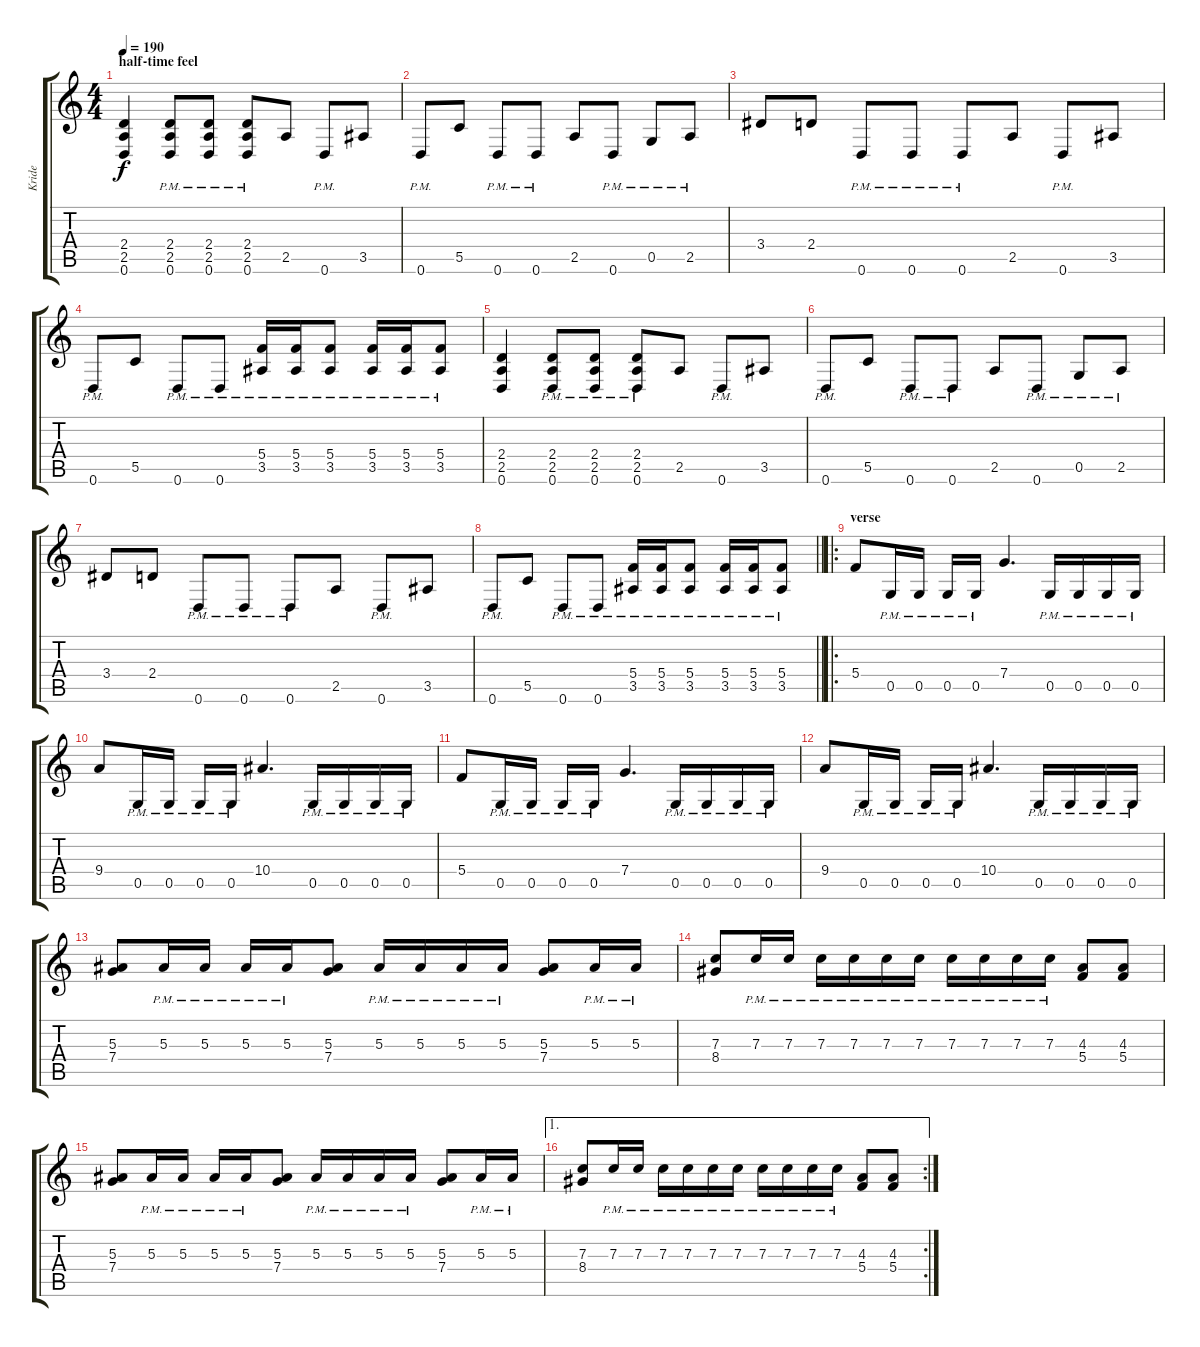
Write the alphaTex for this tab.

\track ("Kride" "Kride") {instrument distortionguitar}
\staff {score tabs}
\tuning (D4 A3 F3 C3 G2 D2) {hide}
\ts (4 4)
\section ("" "half-time feel")
\tempo 190
\clef g2
\ks c
(2.4 2.5 0.6).4{dy f} (2.4{pm} 2.5{pm} 0.6{pm}).8 (2.4{pm} 2.5{pm} 0.6{pm}).8 (2.4{pm} 2.5{pm} 0.6{pm}).8 2.5.8 0.6{pm}.8 3.5.8 |
0.6{pm}.8 5.5.8 0.6{pm}.8 0.6{pm}.8 2.5.8 0.6{pm}.8 0.5{pm}.8 2.5{pm}.8 |
3.4.8 2.4.8 0.6{pm}.8 0.6{pm}.8 0.6{pm}.8 2.5.8 0.6{pm}.8 3.5.8 |
0.6{pm}.8 5.5.8 0.6{pm}.8 0.6{pm}.8 (5.4 3.5{pm}).16 (5.4 3.5{pm}).16 (5.4 3.5{pm}).8 (5.4 3.5{pm}).16 (5.4 3.5{pm}).16 (5.4 3.5{pm}).8 |
(2.4 2.5 0.6).4 (2.4{pm} 2.5{pm} 0.6{pm}).8 (2.4{pm} 2.5{pm} 0.6{pm}).8 (2.4{pm} 2.5{pm} 0.6{pm}).8 2.5.8 0.6{pm}.8 3.5.8 |
0.6{pm}.8 5.5.8 0.6{pm}.8 0.6{pm}.8 2.5.8 0.6{pm}.8 0.5{pm}.8 2.5{pm}.8 |
3.4.8 2.4.8 0.6{pm}.8 0.6{pm}.8 0.6{pm}.8 2.5.8 0.6{pm}.8 3.5.8 |
\barLineRight lightlight
0.6{pm}.8 5.5.8 0.6{pm}.8 0.6{pm}.8 (5.4 3.5{pm}).16 (5.4 3.5{pm}).16 (5.4 3.5{pm}).8 (5.4 3.5{pm}).16 (5.4 3.5{pm}).16 (5.4 3.5{pm}).8 |
\ro
\section ("" "verse")
5.4.8 0.5{pm}.16 0.5{pm}.16 0.5{pm}.16 0.5{pm}.16 7.4.4{d} 0.5{pm}.16 0.5{pm}.16 0.5{pm}.16 0.5{pm}.16 |
9.4.8 0.5{pm}.16 0.5{pm}.16 0.5{pm}.16 0.5{pm}.16 10.4.4{d} 0.5{pm}.16 0.5{pm}.16 0.5{pm}.16 0.5{pm}.16 |
5.4.8 0.5{pm}.16 0.5{pm}.16 0.5{pm}.16 0.5{pm}.16 7.4.4{d} 0.5{pm}.16 0.5{pm}.16 0.5{pm}.16 0.5{pm}.16 |
9.4.8 0.5{pm}.16 0.5{pm}.16 0.5{pm}.16 0.5{pm}.16 10.4.4{d} 0.5{pm}.16 0.5{pm}.16 0.5{pm}.16 0.5{pm}.16 |
(5.3 7.4).8 5.3{pm}.16 5.3{pm}.16 5.3{pm}.16 5.3{pm}.16 (5.3 7.4).8 5.3{pm}.16 5.3{pm}.16 5.3{pm}.16 5.3{pm}.16 (5.3 7.4).8 5.3{pm}.16 5.3{pm}.16 |
(7.3 8.4).8 7.3{pm}.16 7.3{pm}.16 7.3{pm}.16 7.3{pm}.16 7.3{pm}.16 7.3{pm}.16 7.3{pm}.16 7.3{pm}.16 7.3{pm}.16 7.3{pm}.16 (4.3 5.4).8 (4.3 5.4).8 |
(5.3 7.4).8 5.3{pm}.16 5.3{pm}.16 5.3{pm}.16 5.3{pm}.16 (5.3 7.4).8 5.3{pm}.16 5.3{pm}.16 5.3{pm}.16 5.3{pm}.16 (5.3 7.4).8 5.3{pm}.16 5.3{pm}.16 |
\ae 1
\rc 2
(7.3 8.4).8 7.3{pm}.16 7.3{pm}.16 7.3{pm}.16 7.3{pm}.16 7.3{pm}.16 7.3{pm}.16 7.3{pm}.16 7.3{pm}.16 7.3{pm}.16 7.3{pm}.16 (4.3 5.4).8 (4.3 5.4).8
